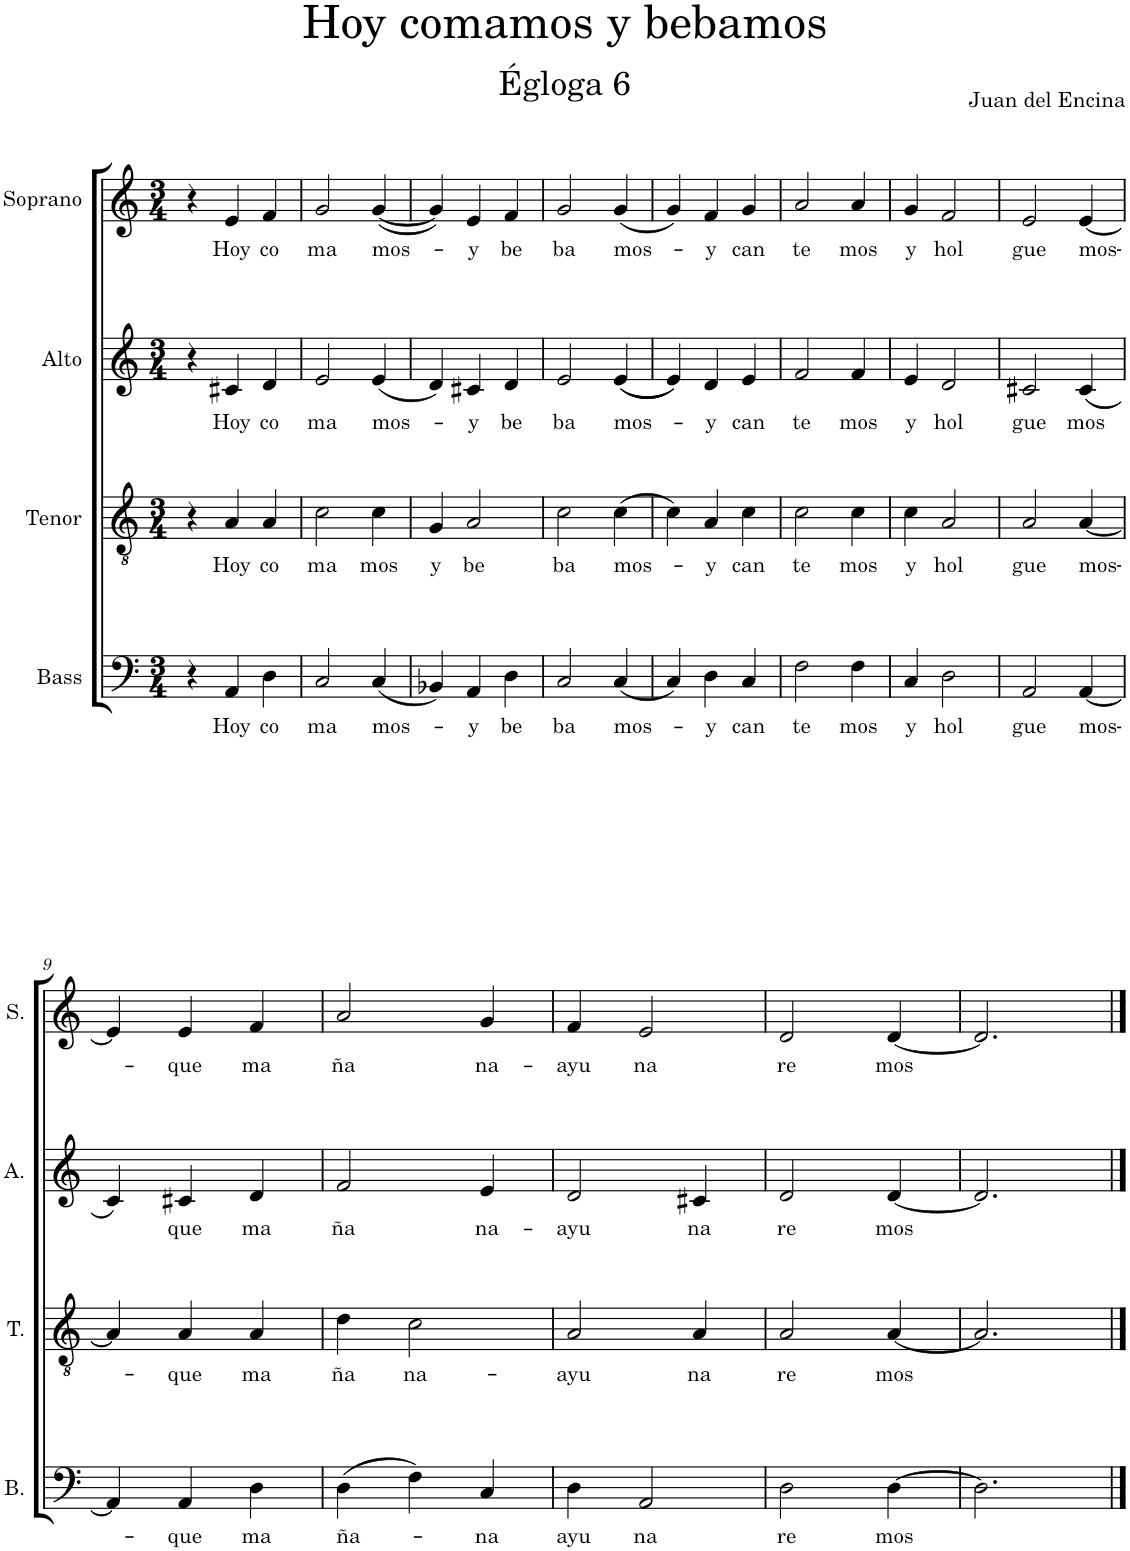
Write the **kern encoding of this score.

**kern	**text	**kern	**text	**kern	**text	**kern	**text
*part4	*part4	*part3	*part3	*part2	*part2	*part1	*part1
*staff4	*staff4	*staff3	*staff3	*staff2	*staff2	*staff1	*staff1
*I"Bass	*	*I"Tenor	*	*I"Alto	*	*I"Soprano	*
*I'B.	*	*I'T.	*	*I'A.	*	*I'S.	*
*clefF4	*	*clefGv2	*	*clefG2	*	*clefG2	*
*k[]	*	*k[]	*	*k[]	*	*k[]	*
*M3/4	*	*M3/4	*	*M3/4	*	*M3/4	*
=1	=1	=1	=1	=1	=1	=1	=1
4r	.	4r	.	4r	.	4r	.
!	!LO:LY:b	!	!LO:LY:b	!	!LO:LY:b	!	!LO:LY:b
4AA/	Hoy	4A/	Hoy	4c#X/	Hoy	4e/	Hoy
!	!LO:LY:b	!	!LO:LY:b	!	!LO:LY:b	!	!LO:LY:b
4D\	co	4A/	co	4d/	co	4f/	co
=2	=2	=2	=2	=2	=2	=2	=2
!	!LO:LY:b	!	!LO:LY:b	!	!LO:LY:b	!	!LO:LY:b
2C/	ma	2c\	ma	2e/	ma	2g/	ma
!	!LO:LY:b	!	!LO:LY:b	!	!LO:LY:b	!	!LO:LY:b
(4C/	mos-	4c\	mos	(4e/	mos-	([4g/	mos-
=3	=3	=3	=3	=3	=3	=3	=3
!	!	!	!LO:LY:b	!	!	!	!
4BB-X/)	.	4G/	y	4d/)	.	4g/])	.
!	!LO:LY:b	!	!LO:LY:b	!	!LO:LY:b	!	!LO:LY:b
4AA/	-y	2A/	be	4c#X/	-y	4e/	-y
!	!LO:LY:b	!	!	!	!LO:LY:b	!	!LO:LY:b
4D\	be	.	.	4d/	be	4f/	be
=4	=4	=4	=4	=4	=4	=4	=4
!	!LO:LY:b	!	!LO:LY:b	!	!LO:LY:b	!	!LO:LY:b
2C/	ba	2c\	ba	2e/	ba	2g/	ba
!	!LO:LY:b	!	!LO:LY:b	!	!LO:LY:b	!	!LO:LY:b
(4C/	mos-	(4c\	mos-	((4e/	mos-	(4g/	mos-
=5	=5	=5	=5	=5	=5	=5	=5
4C/)	.	4c\)	.	4e/))	.	4g/)	.
!	!LO:LY:b	!	!LO:LY:b	!	!LO:LY:b	!	!LO:LY:b
4D\	-y	4A/	-y	4d/	-y	4f/	-y
!	!LO:LY:b	!	!LO:LY:b	!	!LO:LY:b	!	!LO:LY:b
4C/	can	4c\	can	4e/	can	4g/	can
=6	=6	=6	=6	=6	=6	=6	=6
!	!LO:LY:b	!	!LO:LY:b	!	!LO:LY:b	!	!LO:LY:b
2F\	te	2c\	te	2f/	te	2a/	te
!	!LO:LY:b	!	!LO:LY:b	!	!LO:LY:b	!	!LO:LY:b
4F\	mos	4c\	mos	4f/	mos	4a/	mos
=7	=7	=7	=7	=7	=7	=7	=7
!	!LO:LY:b	!	!LO:LY:b	!	!LO:LY:b	!	!LO:LY:b
4C/	y	4c\	y	4e/	y	4g/	y
!	!LO:LY:b	!	!LO:LY:b	!	!LO:LY:b	!	!LO:LY:b
2D\	hol	2A/	hol	2d/	hol	2f/	hol
=8	=8	=8	=8	=8	=8	=8	=8
!	!LO:LY:b	!	!LO:LY:b	!	!LO:LY:b	!	!LO:LY:b
2AA/	gue	2A/	gue	2c#X/	gue	2e/	gue
!	!LO:LY:b	!	!LO:LY:b	!	!LO:LY:b	!	!LO:LY:b
[4AA/	mos-	[4A/	mos-	(4c#/	mos	[4e/	mos-
!!LO:LB:g=z
=9	=9	=9	=9	=9	=9	=9	=9
4AA/]	.	4A/]	.	4c/)	.	4e/]	.
!	!LO:LY:b	!	!LO:LY:b	!	!LO:LY:b	!	!LO:LY:b
4AA/	-que	4A/	-que	4c#X/	que	4e/	-que
!	!LO:LY:b	!	!LO:LY:b	!	!LO:LY:b	!	!LO:LY:b
4D\	ma	4A/	ma	4d/	ma	4f/	ma
=10	=10	=10	=10	=10	=10	=10	=10
!	!LO:LY:b	!	!LO:LY:b	!	!LO:LY:b	!	!LO:LY:b
(4D\	ña-	4d\	ña	2f/	ña	2a/	ña
!	!	!	!LO:LY:b	!	!	!	!
4F\)	.	2c\	na-	.	.	.	.
!	!LO:LY:b	!	!	!	!LO:LY:b	!	!LO:LY:b
4C/	-na	.	.	4e/	na-	4g/	na-
=11	=11	=11	=11	=11	=11	=11	=11
!	!LO:LY:b	!	!LO:LY:b	!	!LO:LY:b	!	!LO:LY:b
4D\	ayu	2A/	-ayu	2d/	-ayu	4f/	-ayu
!	!LO:LY:b	!	!	!	!	!	!LO:LY:b
2AA/	na	.	.	.	.	2e/	na
!	!	!	!LO:LY:b	!	!LO:LY:b	!	!
.	.	4A/	na	4c#X/	na	.	.
=12	=12	=12	=12	=12	=12	=12	=12
!	!LO:LY:b	!	!LO:LY:b	!	!LO:LY:b	!	!LO:LY:b
2D\	re	2A/	re	2d/	re	2d/	re
!	!LO:LY:b	!	!LO:LY:b	!	!LO:LY:b	!	!LO:LY:b
[4D\	mos	[4A/	mos	[4d/	mos	[4d/	mos
=13	=13	=13	=13	=13	=13	=13	=13
2.D\]	.	2.A/]	.	2.d/]	.	2.d/]	.
==	==	==	==	==	==	==	==
*-	*-	*-	*-	*-	*-	*-	*-
